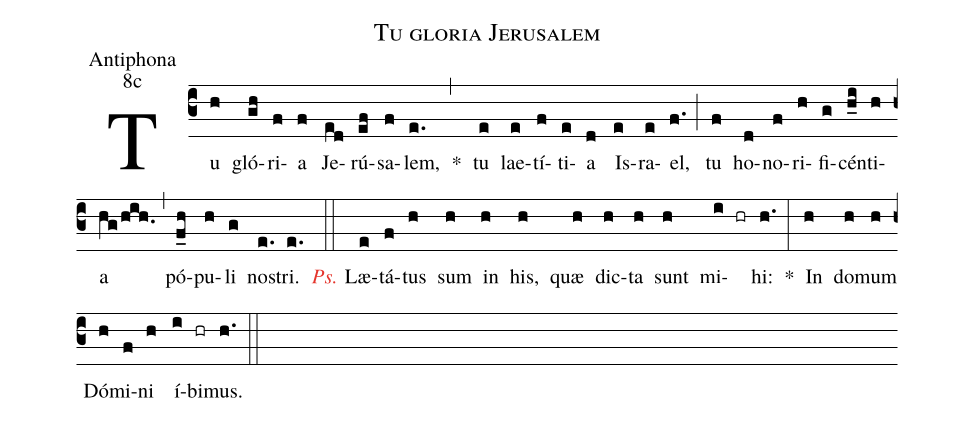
name:Tu gloria Jerusalem;
office-part:Antiphona;
mode:8c;
%%
(c3) Tu(h) gló(gh)ri(f)a(f) Je(ed)rú(ef)sa(f)lem,(e.) *(,) tu(e) lae(e)tí(f)ti(e)a(d) Is(e)ra(e)el,(f.) (;) tu(f) ho(d)no(f)ri(h)fi(g)cén(h_i)ti(h)a(hg/hih.) (,) pó(f_h)pu(h)li(g) no(e.)stri.(e.) (::)

<i><c>Ps.</c></i> Læ(e)tá(f)tus(h) sum(h) in(h) his,(h) quæ(h) dic(h)ta(h) sunt(h) mi(i hr)hi:(h.) *(:) In(h) do(h)mum(h) Dó(h)mi(f)ni(h) í(i)bi(hr)mus.(h.) (::)
